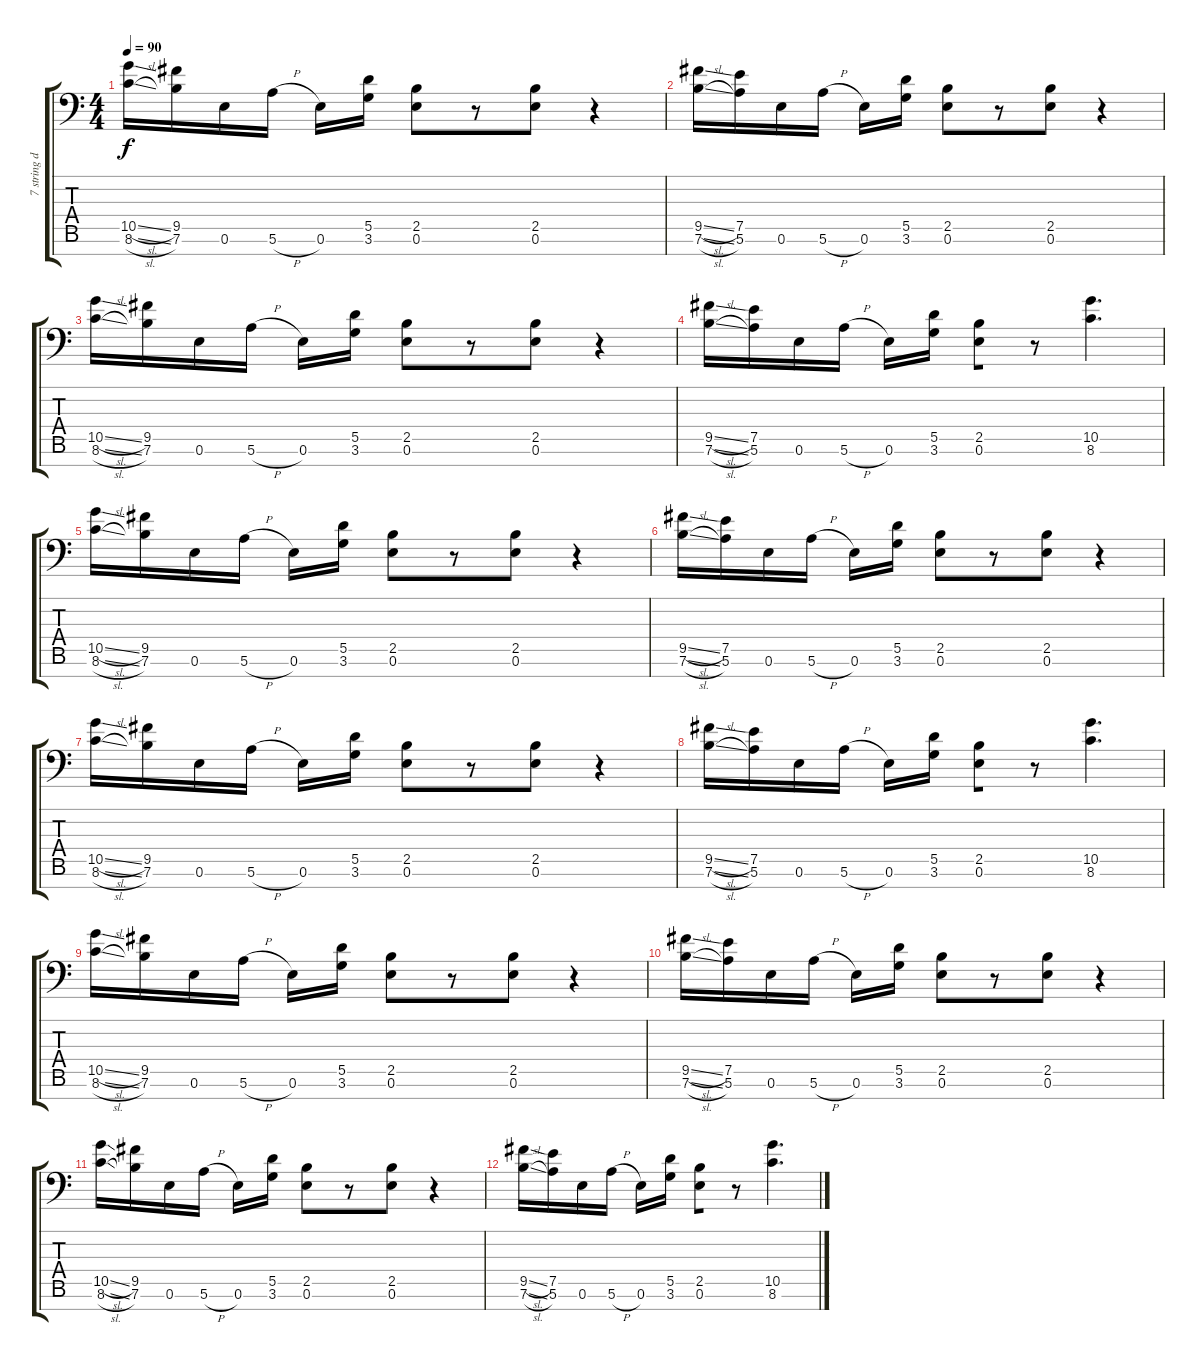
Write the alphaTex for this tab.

\track ("7 string drop A" "7 string d") {instrument electricguitarclean}
\staff {score tabs}
\tuning (E4 B3 G3 D3 A2 E2 A1) {hide}
\ts (4 4)
\tempo 90
\clef f4
\ks c
(10.5{sl} 8.6{sl}).16{dy f} (9.5 7.6).16 0.6.16 5.6{h}.16 0.6.16 (5.5 3.6).16{beam split} (2.5 0.6).8{beam merge} r.8 (2.5 0.6).8 r.4 |
(9.5{sl} 7.6{sl}).16 (7.5 5.6).16 0.6.16 5.6{h}.16 0.6.16 (5.5 3.6).16{beam split} (2.5 0.6).8{beam merge} r.8 (2.5 0.6).8 r.4 |
(10.5{sl} 8.6{sl}).16 (9.5 7.6).16 0.6.16 5.6{h}.16 0.6.16 (5.5 3.6).16{beam split} (2.5 0.6).8{beam merge} r.8 (2.5 0.6).8 r.4 |
(9.5{sl} 7.6{sl}).16 (7.5 5.6).16 0.6.16 5.6{h}.16 0.6.16 (5.5 3.6).16{beam split} (2.5 0.6).8{beam merge} r.8 (10.5 8.6).4{d} |
(10.5{sl} 8.6{sl}).16 (9.5 7.6).16 0.6.16 5.6{h}.16 0.6.16 (5.5 3.6).16{beam split} (2.5 0.6).8{beam merge} r.8 (2.5 0.6).8 r.4 |
(9.5{sl} 7.6{sl}).16 (7.5 5.6).16 0.6.16 5.6{h}.16 0.6.16 (5.5 3.6).16{beam split} (2.5 0.6).8{beam merge} r.8 (2.5 0.6).8 r.4 |
(10.5{sl} 8.6{sl}).16 (9.5 7.6).16 0.6.16 5.6{h}.16 0.6.16 (5.5 3.6).16{beam split} (2.5 0.6).8{beam merge} r.8 (2.5 0.6).8 r.4 |
(9.5{sl} 7.6{sl}).16 (7.5 5.6).16 0.6.16 5.6{h}.16 0.6.16 (5.5 3.6).16{beam split} (2.5 0.6).8{beam merge} r.8 (10.5 8.6).4{d} |
(10.5{sl} 8.6{sl}).16 (9.5 7.6).16 0.6.16 5.6{h}.16 0.6.16 (5.5 3.6).16{beam split} (2.5 0.6).8{beam merge} r.8 (2.5 0.6).8 r.4 |
(9.5{sl} 7.6{sl}).16 (7.5 5.6).16 0.6.16 5.6{h}.16 0.6.16 (5.5 3.6).16{beam split} (2.5 0.6).8{beam merge} r.8 (2.5 0.6).8 r.4 |
(10.5{sl} 8.6{sl}).16 (9.5 7.6).16 0.6.16 5.6{h}.16 0.6.16 (5.5 3.6).16{beam split} (2.5 0.6).8{beam merge} r.8 (2.5 0.6).8 r.4 |
(9.5{sl} 7.6{sl}).16 (7.5 5.6).16 0.6.16 5.6{h}.16 0.6.16 (5.5 3.6).16{beam split} (2.5 0.6).8{beam merge} r.8 (10.5 8.6).4{d}
